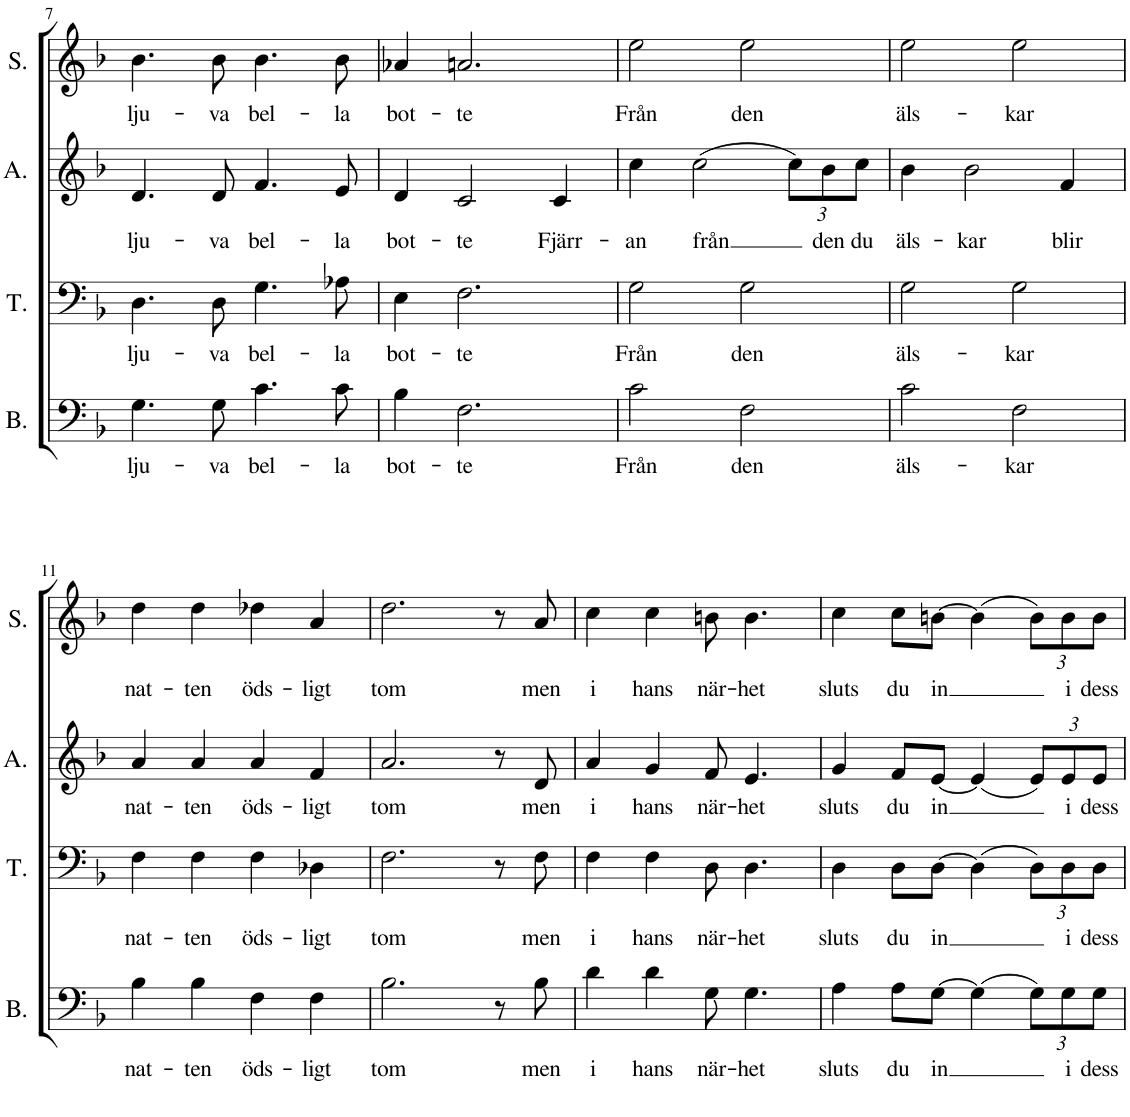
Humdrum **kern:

**kern	**text	**kern	**text	**kern	**text	**kern	**text
*part4	*part4	*part3	*part3	*part2	*part2	*part1	*part1
*staff4	*staff4	*staff3	*staff3	*staff2	*staff2	*staff1	*staff1
*I"Bass	*	*I"Tenor	*	*I"Alto	*	*I"Soprano	*
*I'B.	*	*I'T.	*	*I'A.	*	*I'S.	*
!!LO:PB:g=z
*clefF4	*	*clefF4	*	*clefG2	*	*clefG2	*
*k[b-]	*	*k[b-]	*	*k[b-]	*	*k[b-]	*
*M4/4	*	*M4/4	*	*M4/4	*	*M4/4	*
*met(c)	*	*met(c)	*	*met(c)	*	*met(c)	*
=7	=7	=7	=7	=7	=7	=7	=7
!	!LO:LY:b	!	!LO:LY:b	!	!LO:LY:b	!	!LO:LY:b
4.G\	lju-	4.D\	lju-	4.d/	lju-	4.b-\	lju-
!	!LO:LY:b	!	!LO:LY:b	!	!LO:LY:b	!	!LO:LY:b
8G\	-va	8D\	-va	8d/	-va	8b-\	-va
!	!LO:LY:b	!	!LO:LY:b	!	!LO:LY:b	!	!LO:LY:b
4.c\	bel-	4.G\	bel-	4.f/	bel-	4.b-\	bel-
!	!LO:LY:b	!	!LO:LY:b	!	!LO:LY:b	!	!LO:LY:b
8c\	-la	8A-X\	-la	8e/	-la	8b-\	-la
=8	=8	=8	=8	=8	=8	=8	=8
!	!LO:LY:b	!	!LO:LY:b	!	!LO:LY:b	!	!LO:LY:b
4B-\	bot-	4E\	bot-	4d/	bot-	4a-X/	bot-
!	!LO:LY:b	!	!LO:LY:b	!	!LO:LY:b	!	!LO:LY:b
2.F\	-te	2.F\	-te	2c/	-te	2.an/	-te
!	!	!	!	!	!LO:LY:b	!	!
.	.	.	.	4c/	Fjärr-	.	.
=9	=9	=9	=9	=9	=9	=9	=9
!	!LO:LY:b	!	!LO:LY:b	!	!LO:LY:b	!	!LO:LY:b
2c\	Från	2G\	Från	4cc\	-an	2ee\	Från
!	!	!	!	!	!LO:LY:b	!	!
.	.	.	.	(2cc\	från	.	.
!	!LO:LY:b	!	!LO:LY:b	!	!	!	!LO:LY:b
2F\	den	2G\	den	.	.	2ee\	den
*	*	*	*	*Xbrackettup	*	*	*
.	.	.	.	12cc\L)	.	.	.
!	!	!	!	!	!LO:LY:b	!	!
.	.	.	.	12b-\	den	.	.
!	!	!	!	!	!LO:LY:b	!	!
.	.	.	.	12cc\J	du	.	.
=10	=10	=10	=10	=10	=10	=10	=10
!	!LO:LY:b	!	!LO:LY:b	!	!LO:LY:b	!	!LO:LY:b
2c\	äls-	2G\	äls-	4b-\	äls-	2ee\	äls-
!	!	!	!	!	!LO:LY:b	!	!
.	.	.	.	2b-\	-kar	.	.
!	!LO:LY:b	!	!LO:LY:b	!	!	!	!LO:LY:b
2F\	-kar	2G\	-kar	.	.	2ee\	-kar
!	!	!	!	!	!LO:LY:b	!	!
.	.	.	.	4f/	blir	.	.
!!LO:LB:g=z
=11	=11	=11	=11	=11	=11	=11	=11
!	!LO:LY:b	!	!LO:LY:b	!	!LO:LY:b	!	!LO:LY:b
4B-\	nat-	4F\	nat-	4a/	nat-	4dd\	nat-
!	!LO:LY:b	!	!LO:LY:b	!	!LO:LY:b	!	!LO:LY:b
4B-\	-ten	4F\	-ten	4a/	-ten	4dd\	-ten
!	!LO:LY:b	!	!LO:LY:b	!	!LO:LY:b	!	!LO:LY:b
4F\	öds-	4F\	öds-	4a/	öds-	4dd-X\	öds-
!	!LO:LY:b	!	!LO:LY:b	!	!LO:LY:b	!	!LO:LY:b
4F\	-ligt	4D-X\	-ligt	4f/	-ligt	4a/	-ligt
=12	=12	=12	=12	=12	=12	=12	=12
!	!LO:LY:b	!	!LO:LY:b	!	!LO:LY:b	!	!LO:LY:b
2.B-\	tom	2.F\	tom	2.a/	tom	2.dd\	tom
8r	.	8r	.	8r	.	8r	.
!	!LO:LY:b	!	!LO:LY:b	!	!LO:LY:b	!	!LO:LY:b
8B-\	men	8F\	men	8d/	men	8a/	men
=13	=13	=13	=13	=13	=13	=13	=13
!	!LO:LY:b	!	!LO:LY:b	!	!LO:LY:b	!	!LO:LY:b
4d\	i	4F\	i	4a/	i	4cc\	i
!	!LO:LY:b	!	!LO:LY:b	!	!LO:LY:b	!	!LO:LY:b
4d\	hans	4F\	hans	4g/	hans	4cc\	hans
!	!LO:LY:b	!	!LO:LY:b	!	!LO:LY:b	!	!LO:LY:b
8G\	när-	8D\	när-	8f/	när-	8bn\	när-
!	!LO:LY:b	!	!LO:LY:b	!	!LO:LY:b	!	!LO:LY:b
4.G\	-het	4.D\	-het	4.e/	-het	4.b\	-het
=14	=14	=14	=14	=14	=14	=14	=14
!	!LO:LY:b	!	!LO:LY:b	!	!LO:LY:b	!	!LO:LY:b
4A\	sluts	4D\	sluts	4g/	sluts	4cc\	sluts
!	!LO:LY:b	!	!LO:LY:b	!	!LO:LY:b	!	!LO:LY:b
8A\L	du	8D\L	du	8f/L	du	8cc\L	du
!	!LO:LY:b	!	!LO:LY:b	!	!LO:LY:b	!	!LO:LY:b
[8G\J	in	[8D\J	in	[8e/J	in	[8bn\J	in
(4G\]	.	(4D\]	.	(4e/]	.	(4b\]	.
*Xbrackettup	*	*Xbrackettup	*	*	*	*Xbrackettup	*
12G\L)	.	12D\L)	.	12e/L)	.	12b\L)	.
!	!LO:LY:b	!	!LO:LY:b	!	!LO:LY:b	!	!LO:LY:b
12G\	i	12D\	i	12e/	i	12b\	i
!	!LO:LY:b	!	!LO:LY:b	!	!LO:LY:b	!	!LO:LY:b
12G\J	dess	12D\J	dess	12e/J	dess	12b\J	dess
=	=	=	=	=	=	=	=
*-	*-	*-	*-	*-	*-	*-	*-
